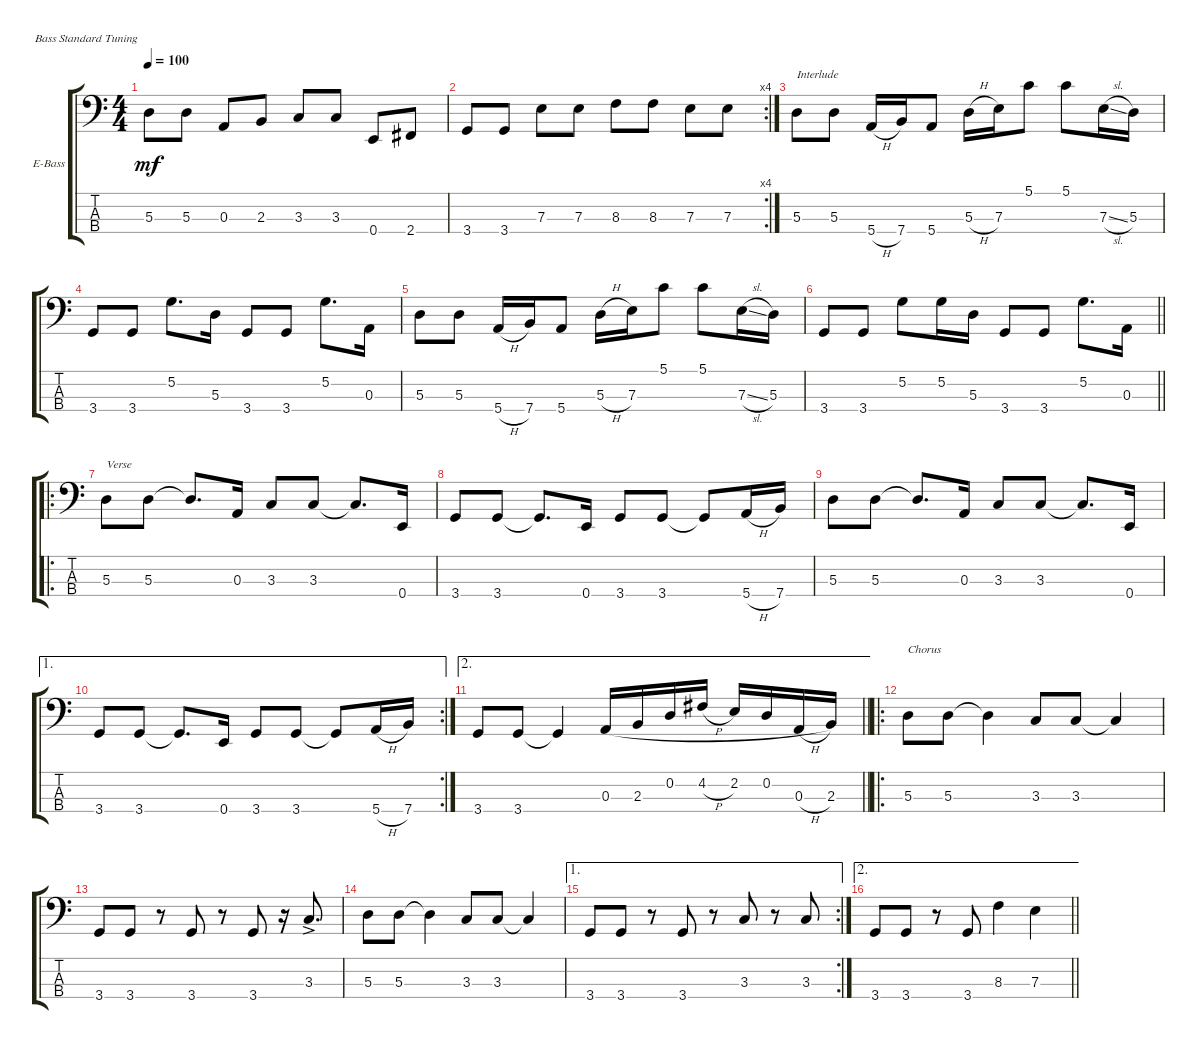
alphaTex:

\defaultSystemsLayout 4
\bracketExtendMode groupsimilarinstruments
\firstSystemTrackNameOrientation horizontal
\otherSystemsTrackNameOrientation horizontal
\track ("Electric Bass" "E-Bass") {instrument electricbassfinger}
\staff {score tabs}
\tuning (G2 D2 A1 E1)
\ts (4 4)
\tempo 100
\clef f4
\ks c
5.3.8{dy mf} 5.3.8 0.3.8 2.3.8 3.3.8 3.3.8 0.4.8 2.4.8 |
\rc 4
3.4.8 3.4.8 7.3.8 7.3.8 8.3.8 8.3.8 7.3.8 7.3.8 |
5.3.8{txt "Interlude"} 5.3.8 5.4{h}.16 7.4.16 5.4.8 5.3{h}.16 7.3.16 5.1.8 5.1.8 7.3{sl}.16 5.3.16 |
3.4.8 3.4.8 5.2.8{d} 5.3.16 3.4.8 3.4.8 5.2.8{d} 0.3.16 |
5.3.8 5.3.8 5.4{h}.16 7.4.16 5.4.8 5.3{h}.16 7.3.16 5.1.8 5.1.8 7.3{sl}.16 5.3.16 |
\barLineRight lightlight
3.4.8 3.4.8 5.2.8 5.2.16 5.3.16 3.4.8 3.4.8 5.2.8{d} 0.3.16 |
\ro
5.3.8{txt "Verse"} 5.3.8 5.3{t}.8{d} 0.3.16 3.3.8 3.3.8 3.3{t}.8{d} 0.4.16 |
3.4.8 3.4.8 3.4{t}.8{d} 0.4.16 3.4.8 3.4.8 3.4{t}.8 5.4{h}.16 7.4.16 |
5.3.8 5.3.8 5.3{t}.8{d} 0.3.16 3.3.8 3.3.8 3.3{t}.8{d} 0.4.16 |
\ae 1
\rc 2
3.4.8 3.4.8 3.4{t}.8{d} 0.4.16 3.4.8 3.4.8 3.4{t}.8 5.4{h}.16 7.4.16 |
\ae 2
\barLineRight lightlight
3.4.8 3.4.8 3.4{t}.4 0.3.16{legatoorigin} 2.3.16{legatoorigin} 0.2.16{legatoorigin} 4.2{h}.16{legatoorigin} 2.2.16{legatoorigin} 0.2.16{legatoorigin} 0.3{h}.16{legatoorigin} 2.3.16 |
\ro
5.3.8{txt "Chorus"} 5.3.8 5.3{t}.4 3.3.8 3.3.8 3.3{t}.4 |
3.4.8 3.4.8 r.8 3.4.8 r.8 3.4.8 r.16 3.3{ac}.8{d} |
5.3.8 5.3.8 5.3{t}.4 3.3.8 3.3.8 3.3{t}.4 |
\ae 1
\rc 2
3.4.8 3.4.8 r.8 3.4.8 r.8 3.3.8 r.8 3.3.8 |
\ae 2
\barLineRight lightlight
3.4.8 3.4.8 r.8 3.4.8 8.3.4 7.3.4
